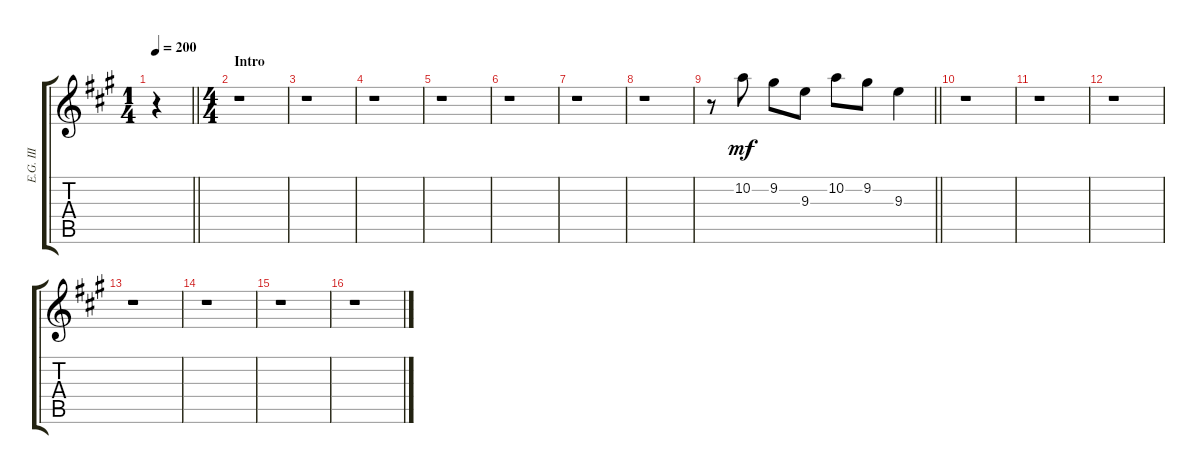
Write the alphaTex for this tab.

\track ("E.G. III" "E.G. III") {instrument overdrivenguitar}
\staff {score tabs}
\tuning (E4 B3 G3 D3 A2 E2) {hide}
\ts (1 4)
\tempo 200
\clef g2
\barLineRight lightlight
\ks a
r.4{dy mf instrument overdrivenguitar} |
\ts (4 4)
\section ("" "Intro")
r.1 |
r.1 |
r.1 |
r.1 |
r.1 |
r.1 |
r.1 |
\barLineRight lightlight
r.8 10.2.8 9.2.8 9.3.8 10.2.8 9.2.8 9.3.4 |
\section ("" "")
r.1 |
r.1 |
r.1 |
r.1 |
r.1 |
r.1 |
r.1
